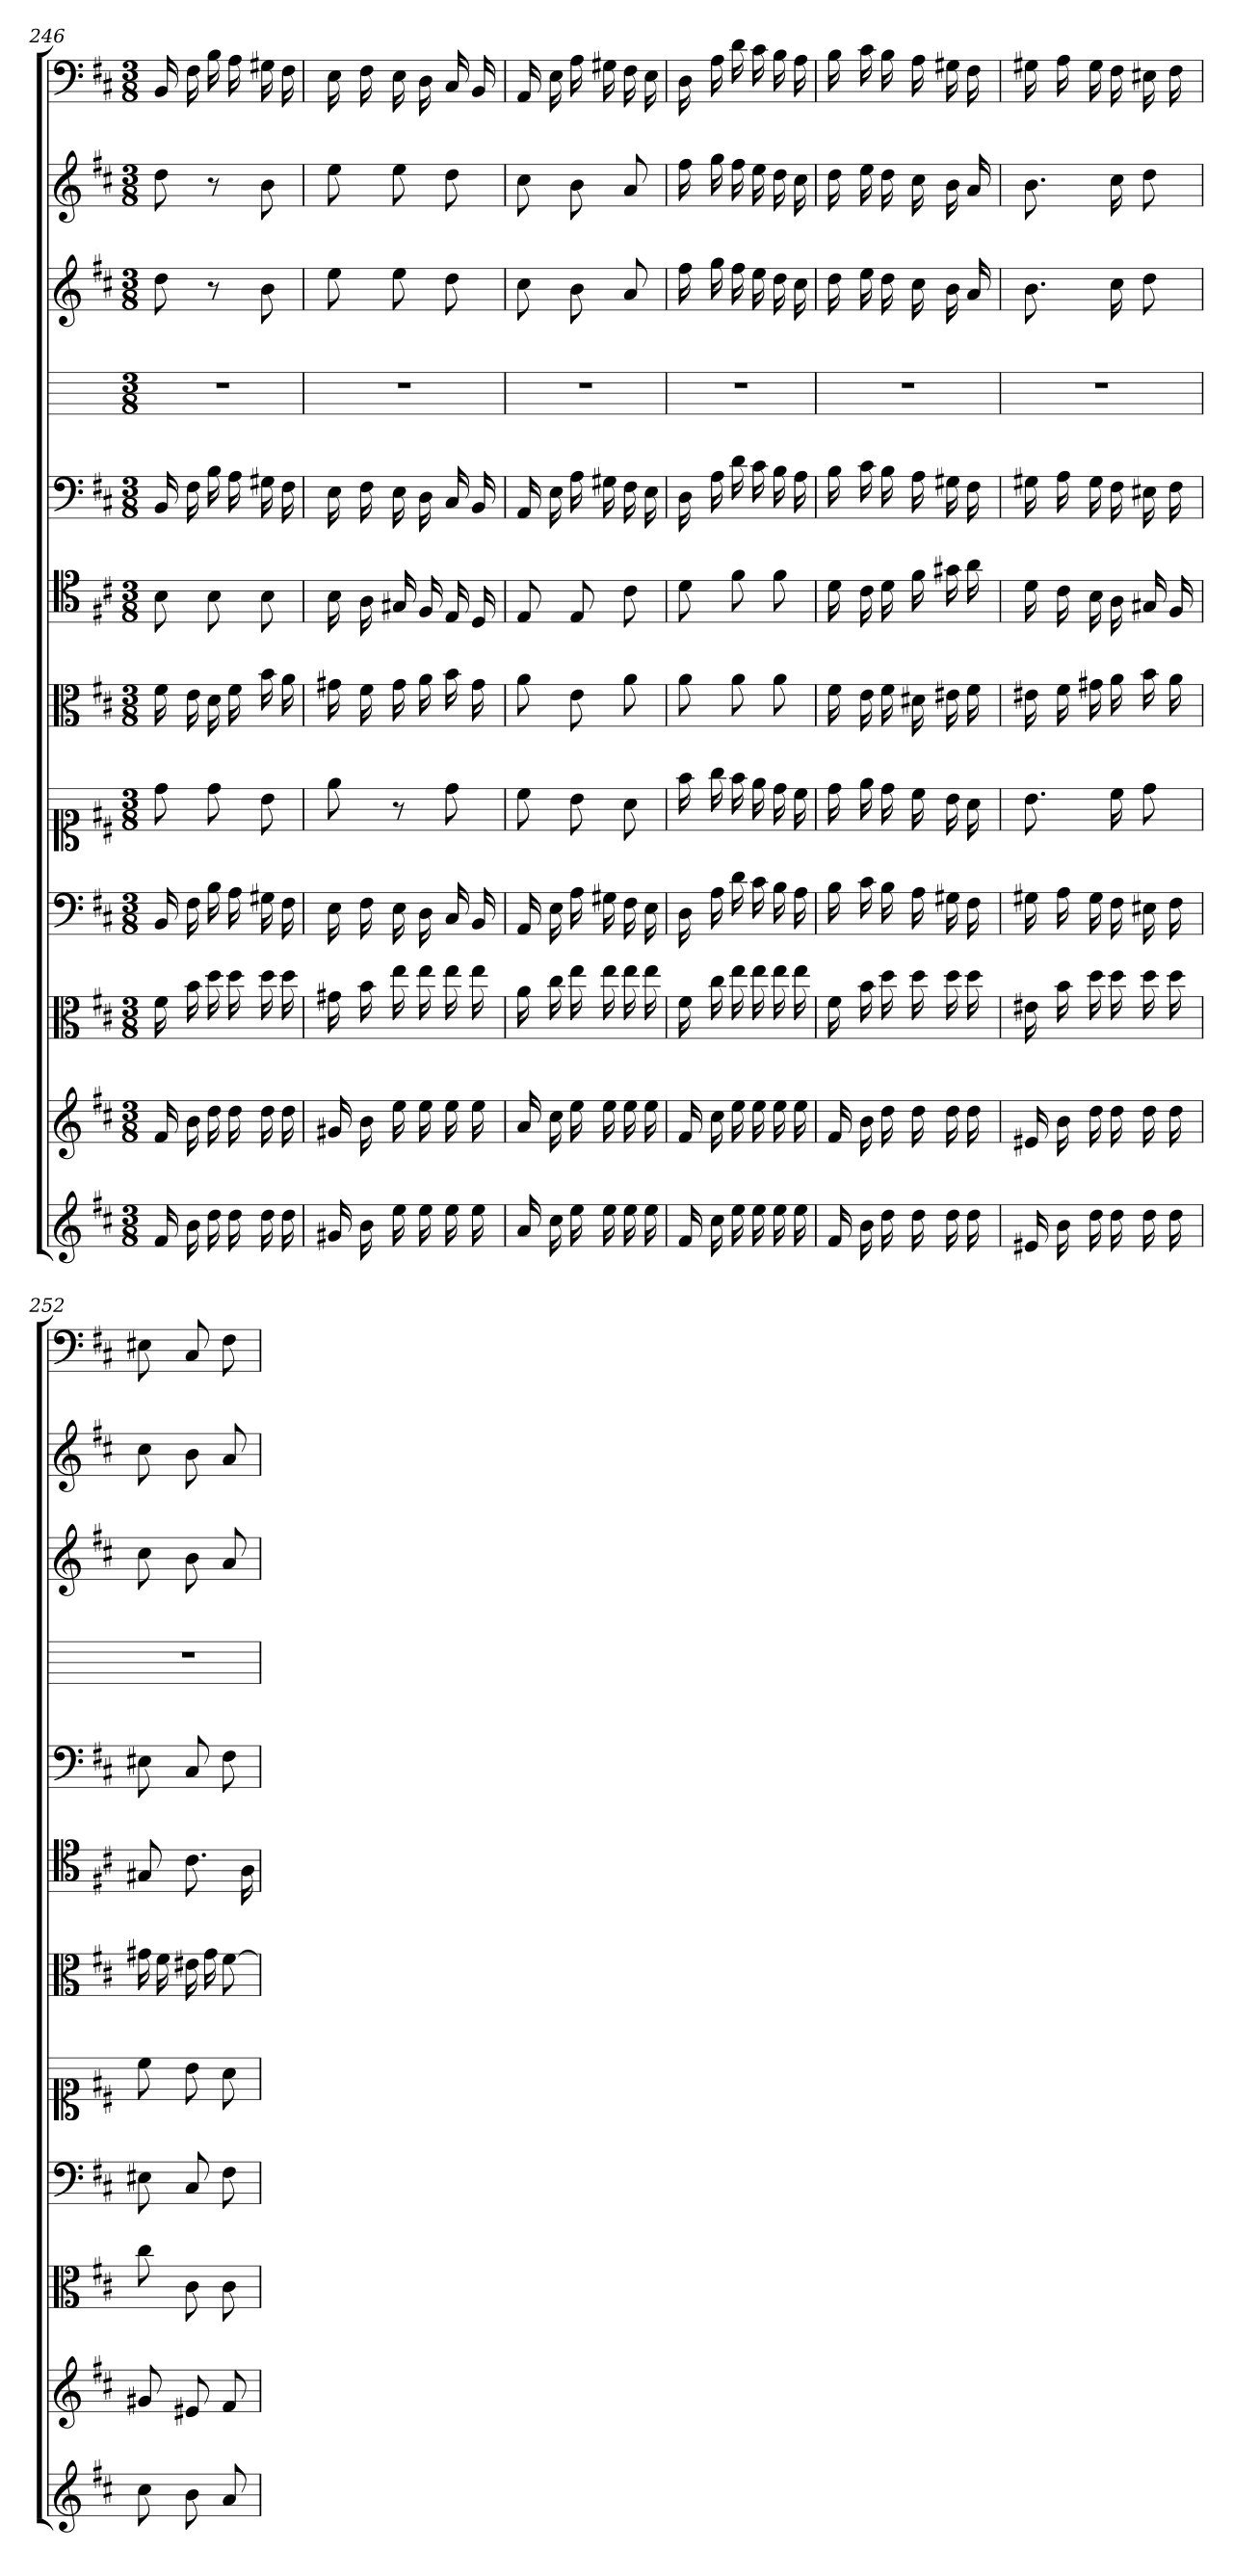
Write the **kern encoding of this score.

**kern	**kern	**kern	**kern	**kern	**kern	**kern	**kern	**kern	**kern	**kern	**kern
*part12	*part11	*part10	*part9	*part8	*part7	*part6	*part5	*part4	*part3	*part2	*part1
*staff12	*staff11	*staff10	*staff9	*staff8	*staff7	*staff6	*staff5	*staff4	*staff3	*staff2	*staff1
*	*	*clefC3	*clefF4	*clefC1	*clefC3	*clefC4	*clefF4	*	*	*	*clefF4
*k[f#c#]	*k[f#c#]	*k[f#c#]	*k[f#c#]	*k[f#c#]	*k[f#c#]	*k[f#c#]	*k[f#c#]	*k[]	*k[f#c#]	*k[f#c#]	*k[f#c#]
*D:	*D:	*D:	*D:	*D:	*D:	*D:	*D:	*	*D:	*D:	*D:
*M3/8	*M3/8	*M3/8	*M3/8	*M3/8	*M3/8	*M3/8	*M3/8	*M3/8	*M3/8	*M3/8	*M3/8
=246	=246	=246	=246	=246	=246	=246	=246	=246	=246	=246	=246
16f#	16f#	16f#	16BB	8dd	16f#	8B	16BB	4.r	8dd	8dd	16BB
16b	16b	16b	16F#	.	16e	.	16F#	.	.	.	16F#
16dd	16dd	16dd	16B	8dd	16d	8B	16B	.	8r	8r	16B
16dd	16dd	16dd	16A	.	16f#	.	16A	.	.	.	16A
16dd	16dd	16dd	16G#X	8b	16b	8B	16G#X	.	8b	8b	16G#X
16dd	16dd	16dd	16F#	.	16a	.	16F#	.	.	.	16F#
=247	=247	=247	=247	=247	=247	=247	=247	=247	=247	=247	=247
16g#X	16g#X	16g#X	16E	8ee	16g#X	16B	16E	4.r	8ee	8ee	16E
16b	16b	16b	16F#	.	16f#	16A	16F#	.	.	.	16F#
16ee	16ee	16ee	16E	8r	16g#	16G#X	16E	.	8ee	8ee	16E
16ee	16ee	16ee	16D	.	16a	16F#	16D	.	.	.	16D
16ee	16ee	16ee	16C#	8dd	16b	16E	16C#	.	8dd	8dd	16C#
16ee	16ee	16ee	16BB	.	16g#	16D	16BB	.	.	.	16BB
=248	=248	=248	=248	=248	=248	=248	=248	=248	=248	=248	=248
16a	16a	16a	16AA	8cc#	8a	8E	16AA	4.r	8cc#	8cc#	16AA
16cc#	16cc#	16cc#	16E	.	.	.	16E	.	.	.	16E
16ee	16ee	16ee	16A	8b	8e	8E	16A	.	8b	8b	16A
16ee	16ee	16ee	16G#X	.	.	.	16G#X	.	.	.	16G#X
16ee	16ee	16ee	16F#	8a	8a	8c#	16F#	.	8a	8a	16F#
16ee	16ee	16ee	16E	.	.	.	16E	.	.	.	16E
=249	=249	=249	=249	=249	=249	=249	=249	=249	=249	=249	=249
16f#	16f#	16f#	16D	16ff#	8a	8d	16D	4.r	16ff#	16ff#	16D
16cc#	16cc#	16cc#	16A	16gg	.	.	16A	.	16gg	16gg	16A
16ee	16ee	16ee	16d	16ff#	8a	8f#	16d	.	16ff#	16ff#	16d
16ee	16ee	16ee	16c#	16ee	.	.	16c#	.	16ee	16ee	16c#
16ee	16ee	16ee	16B	16dd	8a	8f#	16B	.	16dd	16dd	16B
16ee	16ee	16ee	16A	16cc#	.	.	16A	.	16cc#	16cc#	16A
=250	=250	=250	=250	=250	=250	=250	=250	=250	=250	=250	=250
16f#	16f#	16f#	16B	16dd	16f#	16d	16B	4.r	16dd	16dd	16B
16b	16b	16b	16c#	16ee	16e	16c#	16c#	.	16ee	16ee	16c#
16dd	16dd	16dd	16B	16dd	16f#	16d	16B	.	16dd	16dd	16B
16dd	16dd	16dd	16A	16cc#	16d#X	16f#	16A	.	16cc#	16cc#	16A
16dd	16dd	16dd	16G#X	16b	16e#X	16g#X	16G#X	.	16b	16b	16G#X
16dd	16dd	16dd	16F#	16a	16f#	16a	16F#	.	16a	16a	16F#
=251	=251	=251	=251	=251	=251	=251	=251	=251	=251	=251	=251
16e#X	16e#X	16e#X	16G#X	8.b	16e#X	16d	16G#X	4.r	8.b	8.b	16G#X
16b	16b	16b	16A	.	16f#	16c#	16A	.	.	.	16A
16dd	16dd	16dd	16G#	.	16g#X	16B	16G#	.	.	.	16G#
16dd	16dd	16dd	16F#	16cc#	16a	16A	16F#	.	16cc#	16cc#	16F#
16dd	16dd	16dd	16E#X	8dd	16b	16G#X	16E#X	.	8dd	8dd	16E#X
16dd	16dd	16dd	16F#	.	16a	16F#	16F#	.	.	.	16F#
=252	=252	=252	=252	=252	=252	=252	=252	=252	=252	=252	=252
8cc#	8g#X	8cc#	8E#X	8cc#	16g#X	8G#X	8E#X	4.r	8cc#	8cc#	8E#X
.	.	.	.	.	16f#	.	.	.	.	.	.
8b	8e#X	8c#	8C#	8b	16e#X	8.c#	8C#	.	8b	8b	8C#
.	.	.	.	.	16g#	.	.	.	.	.	.
8a	8f#	8c#	8F#	8a	[8f#	.	8F#	.	8a	8a	8F#
.	.	.	.	.	.	16A	.	.	.	.	.
=	=	=	=	=	=	=	=	=	=	=	=
*-	*-	*-	*-	*-	*-	*-	*-	*-	*-	*-	*-
